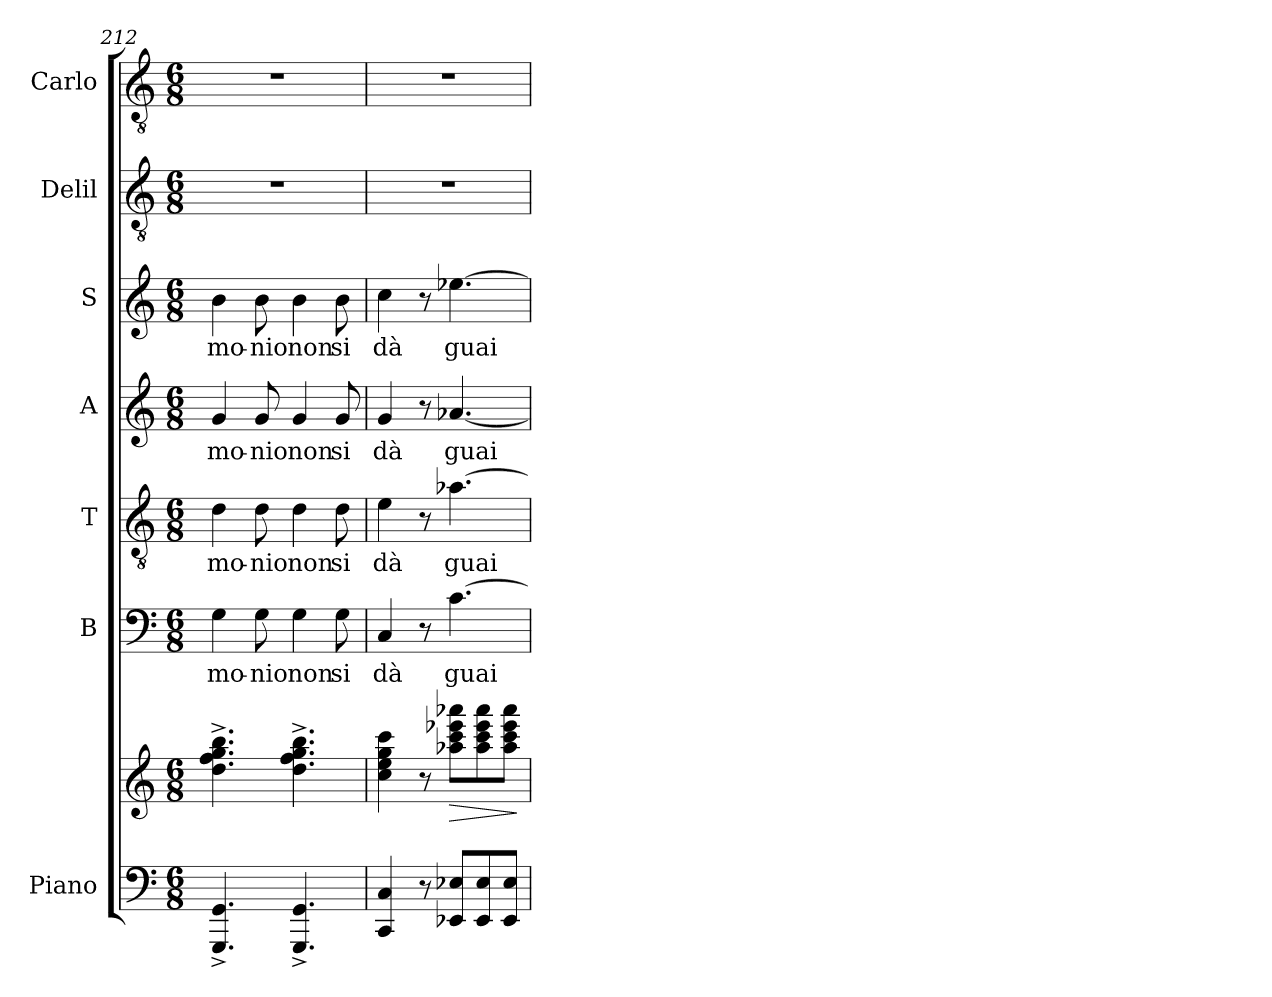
**kern	**kern	**dynam	**kern	**text	**kern	**text	**kern	**text	**kern	**text	**kern	**kern
*part7	*part7	*part7	*part6	*part6	*part5	*part5	*part4	*part4	*part3	*part3	*part2	*part1
*staff8	*staff7	*staff7/8	*staff6	*staff6	*staff5	*staff5	*staff4	*staff4	*staff3	*staff3	*staff2	*staff1
*I"Piano	*	*	*I"B	*	*I"T	*	*I"A	*	*I"S	*	*I"Delil	*I"Carlo
*I'Pno	*	*	*I'B	*	*I'T	*	*I'A	*	*I'S	*	*	*
*clefF4	*clefG2	*	*clefF4	*	*clefGv2	*	*clefG2	*	*clefG2	*	*clefGv2	*clefGv2
*k[]	*k[]	*	*k[]	*	*k[]	*	*k[]	*	*k[]	*	*k[]	*k[]
*M6/8	*M6/8	*	*M6/8	*	*M6/8	*	*M6/8	*	*M6/8	*	*M6/8	*M6/8
=212	=212	=212	=212	=212	=212	=212	=212	=212	=212	=212	=212	=212
4.GGG/^ 4.GG/^	4.dd\^ 4.ff\^ 4.gg\^ 4.bb\^	.	4G\	-mo-	4d\	-mo-	4g/	-mo-	4b\	-mo-	2.r	2.r
.	.	.	8G\	-nio	8d\	-nio	8g/	-nio	8b\	-nio	.	.
4.GGG/^ 4.GG/^	4.dd\^ 4.ff\^ 4.gg\^ 4.bb\^	.	4G\	non	4d\	non	4g/	non	4b\	non	.	.
.	.	.	8G\	si	8d\	si	8g/	si	8b\	si	.	.
=213	=213	=213	=213	=213	=213	=213	=213	=213	=213	=213	=213	=213
4CC/ 4C/	4cc\ 4ee\ 4gg\ 4ccc\	.	4C/	dà	4e\	dà	4g/	dà	4cc\	dà	2.r	2.r
8r	8r	.	8r	.	8r	.	8r	.	8r	.	.	.
!	!	!LO:HP:b	!	!	!	!	!	!	!	!	!	!
8EE-X/ 8E-X/L	8aa-X\ 8ccc\ 8eee-X\ 8aaa-X\L	>	[4.c\	guai	[4.a-X\	guai	[4.a-X/	guai	[4.ee-X\	guai	.	.
8EE-/ 8E-/	8aa-\ 8ccc\ 8eee-\ 8aaa-\	.	.	.	.	.	.	.	.	.	.	.
8EE-/ 8E-/J	8aa-\ 8ccc\ 8eee-\ 8aaa-\J	.	.	.	.	.	.	.	.	.	.	.
.	.	]	.	.	.	.	.	.	.	.	.	.
=	=	=	=	=	=	=	=	=	=	=	=	=
*-	*-	*-	*-	*-	*-	*-	*-	*-	*-	*-	*-	*-
